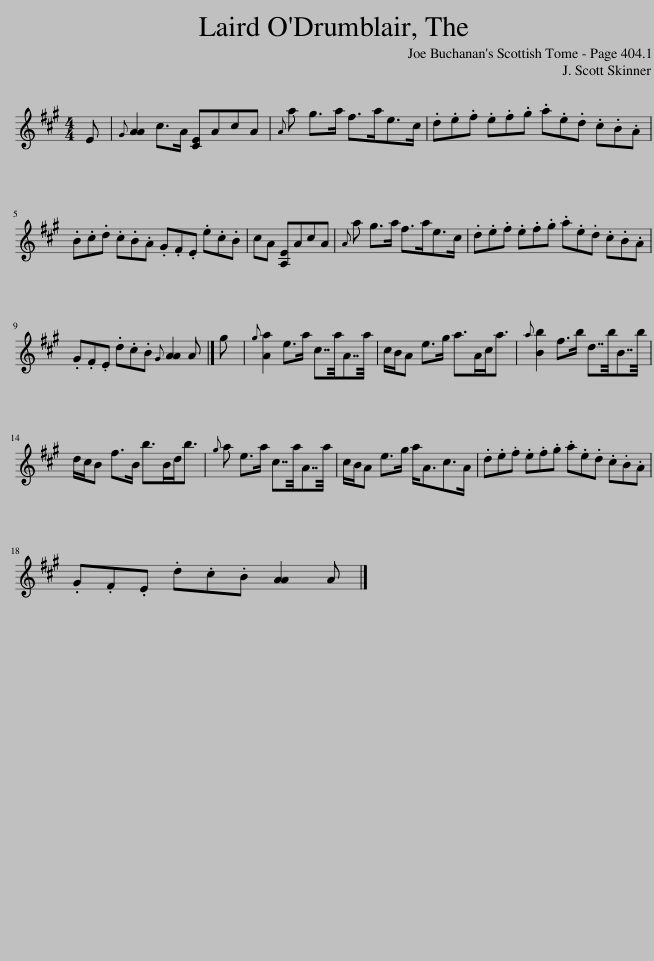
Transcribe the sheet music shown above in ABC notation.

X:1
L:1/8
M:4/4
I:linebreak $
K:A
V:1 treble
V:1
 E |{G} [AA]2 c>A [CE]AcA |{A} a g>a f>ae>c | .d.e.f .e.f.g .a.e.d .c.B.A |$ .B.c.d .c.B.A .G.F.E .e.c.B | %5
 cA [A,E]AcA |{A} a g>a f>ae>c | .d.e.f .e.f.g .a.e.d .c.B.A |$ .G.F.E .d.c.B{G} [AA]2 A |] g | %10
{g} [Aa]2 e>a c7/4a/4A7/4a/4 | c/B/A e>g a>Ac<a |{a} [Bb]2 f>b d7/4b/4B7/4b/4 |$ d/c/B f>B b>Bd<b |{g} a e>a c7/4a/4A7/4a/4 | %15
 c/B/A e>g a<Ac>A | .d.e.f .e.f.g .a.e.d .c.B.A |$ .G.F.E .d.c.B [AA]2 A |] %18
